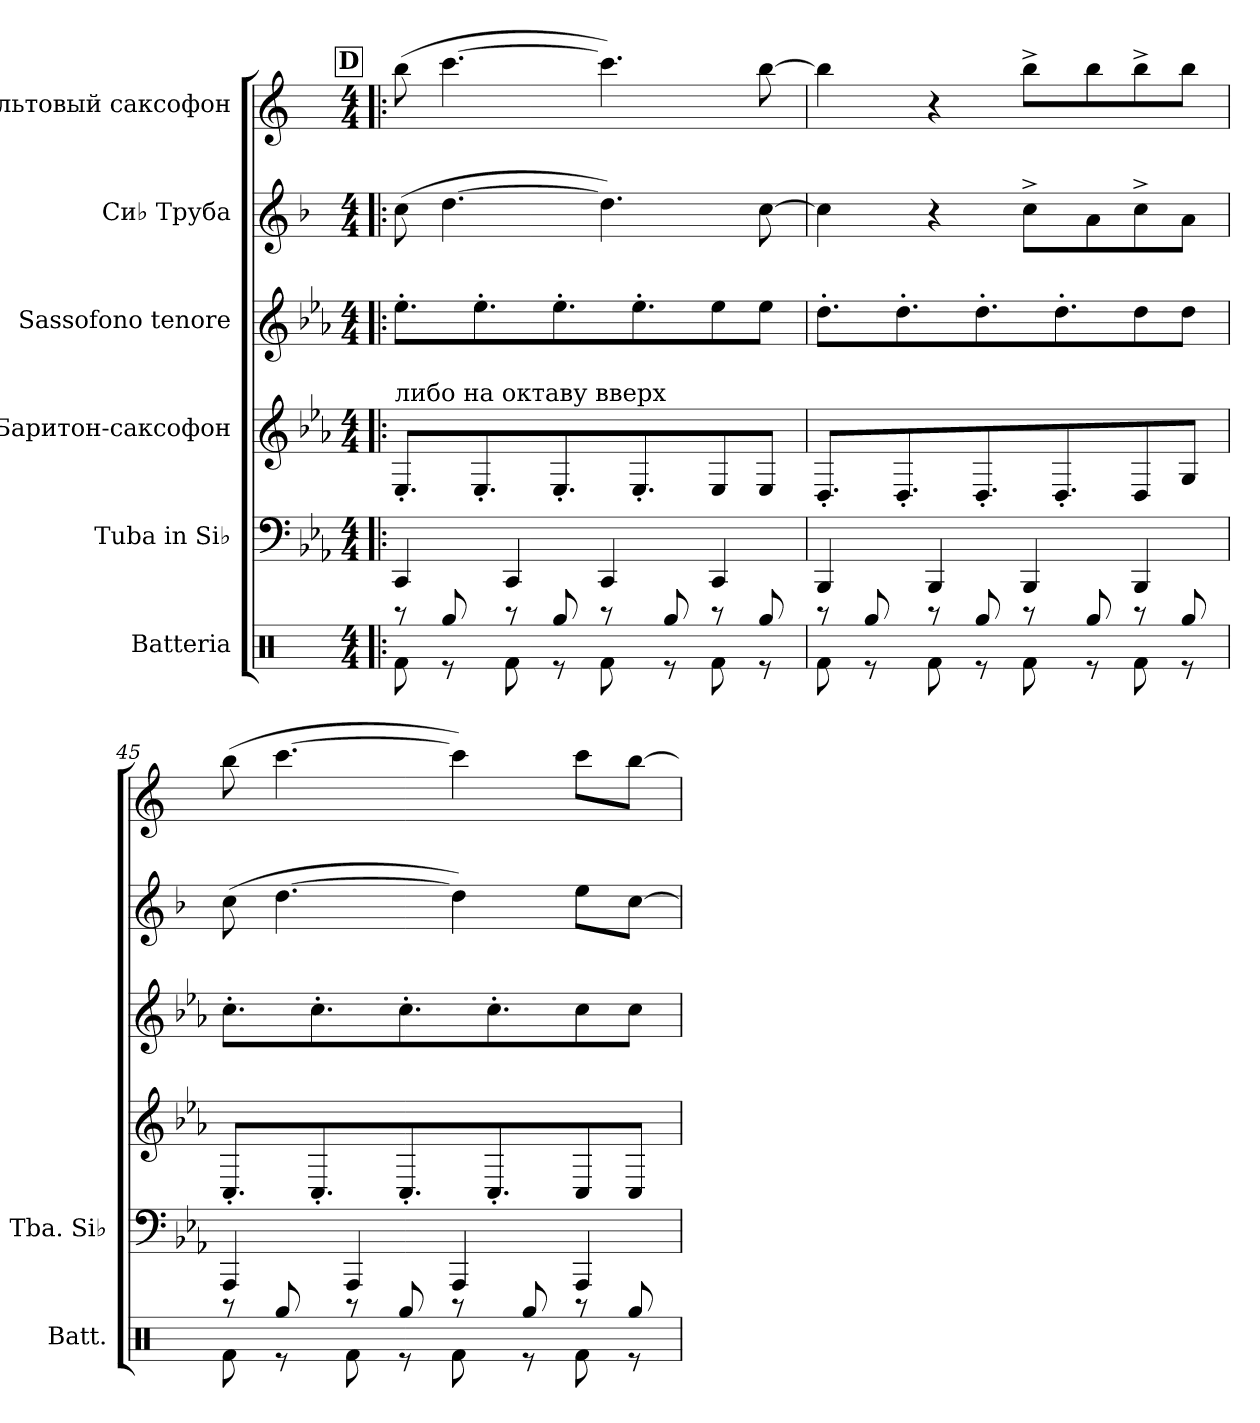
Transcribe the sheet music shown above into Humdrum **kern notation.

**kern	**kern	**kern	**kern	**kern	**kern
*part6	*part5	*part4	*part3	*part2	*part1
*staff6	*staff5	*staff4	*staff3	*staff2	*staff1
*I"Batteria	*I"Tuba in Si♭	*I"Баритон-саксофон	*I"Sassofono tenore	*I"Си♭ Труба	*I"Альтовый саксофон
*I'Batt.	*I'Tba. Si♭	*	*	*	*
*clefX	*clefF4	*clefG2	*clefG2	*clefG2	*clefG2
*	*	*ITrd12c21	*ITrd8c14	*ITrd1c2	*ITrd5c9
*k[]	*k[b-e-a-]	*k[b-e-a-]	*k[b-e-a-]	*k[b-e-a-]	*k[b-e-a-]
*M4/4	*M4/4	*M4/4	*M4/4	*M4/4	*M4/4
!!LO:REH:place=s1:a:B:fs=14:t=D
=43!|:	=43!|:	=43!|:	=43!|:	=43!|:	=43!|:
*^	*	*	*	*	*
!	!	!	!LO:TX:a:t=либо на октаву вверх	!	!	!
8r	8Rf\	4CC/	8.EE-'/L	8.e-'\L	(8b-\	(8dd\
8Rgg/	8r	.	.	.	[4.cc\	[4.ee-\
.	.	.	8.EE-'/	8.e-'\	.	.
8r	8Rf\	4CC/	.	.	.	.
8Rgg/	8r	.	8.EE-'/	8.e-'\	.	.
8r	8Rf\	4CC/	.	.	4.cc\])	4.ee-\])
.	.	.	8.EE-'/	8.e-'\	.	.
8Rgg/	8r	.	.	.	.	.
8r	8Rf\	4CC/	8EE-/	8e-\	.	.
8Rgg/	8r	.	8EE-/J	8e-\J	[8b-\	[8dd\
!!LO:PB:g=z
=44	=44	=44	=44	=44	=44	=44
8r	8Rf\	4BBB-/	8.DD'/L	8.d'\L	4b-\]	4dd\]
8Rgg/	8r	.	.	.	.	.
.	.	.	8.DD'/	8.d'\	.	.
8r	8Rf\	4BBB-/	.	.	4r	4r
8Rgg/	8r	.	8.DD'/	8.d'\	.	.
8r	8Rf\	4BBB-/	.	.	8b-^\L	8dd^\L
.	.	.	8.DD'/	8.d'\	.	.
8Rgg/	8r	.	.	.	8g\	8dd\
8r	8Rf\	4BBB-/	8DD/	8d\	8b-^\	8dd^\
8Rgg/	8r	.	8GG/J	8d\J	8g\J	8dd\J
=45	=45	=45	=45	=45	=45	=45
8r	8Rf\	4AAA-/	8.CC'/L	8.c'\L	(8b-\	(8dd\
8Rgg/	8r	.	.	.	[4.cc\	[4.ee-\
.	.	.	8.CC'/	8.c'\	.	.
8r	8Rf\	4AAA-/	.	.	.	.
8Rgg/	8r	.	8.CC'/	8.c'\	.	.
8r	8Rf\	4AAA-/	.	.	4cc\])	4ee-\])
.	.	.	8.CC'/	8.c'\	.	.
8Rgg/	8r	.	.	.	.	.
8r	8Rf\	4AAA-/	8CC/	8c\	8dd\L	8ee-\L
8Rgg/	8r	.	8CC/J	8c\J	[8b-\J	[8dd\J
*v	*v	*	*	*	*	*
=	=	=	=	=	=
*-	*-	*-	*-	*-	*-
